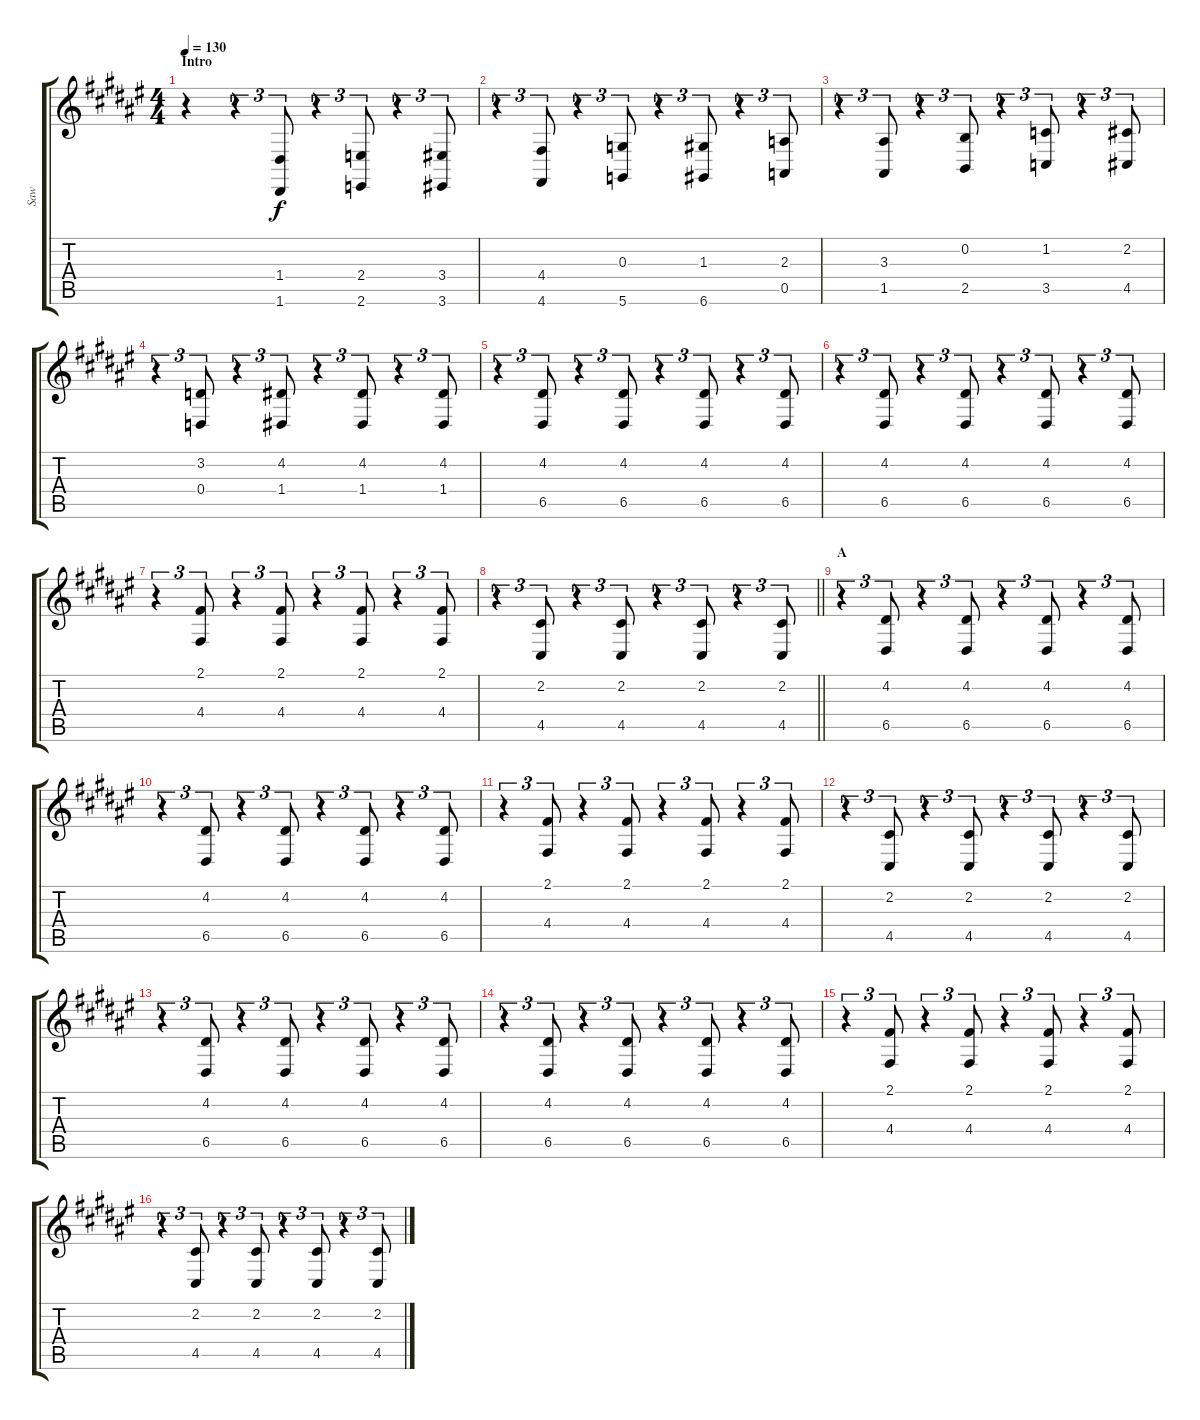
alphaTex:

\track ("Saw" "Saw") {instrument lead2sawtooth}
\staff {score tabs}
\tuning (E4 B3 G3 D3 A2 D2) {hide}
\ts (4 4)
\section ("" "Intro")
\tempo 130
\clef g2
\ks d#minor
r.4{dy f volume 1 instrument lead2sawtooth} r.4{tu (3 2) volume 8} (1.4 1.6).8{tu (3 2)} r.4{tu (3 2)} (2.4 2.6).8{tu (3 2)} r.4{tu (3 2)} (3.4 3.6).8{tu (3 2)} |
r.4{tu (3 2)} (4.4 4.6).8{tu (3 2)} r.4{tu (3 2)} (0.3 5.6).8{tu (3 2)} r.4{tu (3 2)} (1.3 6.6).8{tu (3 2)} r.4{tu (3 2)} (2.3 0.5).8{tu (3 2)} |
r.4{tu (3 2)} (3.3 1.5).8{tu (3 2)} r.4{tu (3 2)} (0.2 2.5).8{tu (3 2)} r.4{tu (3 2)} (1.2 3.5).8{tu (3 2)} r.4{tu (3 2)} (2.2 4.5).8{tu (3 2)} |
r.4{tu (3 2)} (3.2 0.4).8{tu (3 2)} r.4{tu (3 2)} (4.2 1.4).8{tu (3 2)} r.4{tu (3 2)} (4.2 1.4).8{tu (3 2)} r.4{tu (3 2)} (4.2 1.4).8{tu (3 2)} |
r.4{tu (3 2) volume 12} (4.2 6.5).8{tu (3 2)} r.4{tu (3 2)} (4.2 6.5).8{tu (3 2)} r.4{tu (3 2)} (4.2 6.5).8{tu (3 2)} r.4{tu (3 2)} (4.2 6.5).8{tu (3 2)} |
r.4{tu (3 2)} (4.2 6.5).8{tu (3 2)} r.4{tu (3 2)} (4.2 6.5).8{tu (3 2)} r.4{tu (3 2)} (4.2 6.5).8{tu (3 2)} r.4{tu (3 2)} (4.2 6.5).8{tu (3 2)} |
r.4{tu (3 2)} (2.1 4.4).8{tu (3 2)} r.4{tu (3 2)} (2.1 4.4).8{tu (3 2)} r.4{tu (3 2)} (2.1 4.4).8{tu (3 2)} r.4{tu (3 2)} (2.1 4.4).8{tu (3 2)} |
\barLineRight lightlight
r.4{tu (3 2)} (2.2 4.5).8{tu (3 2)} r.4{tu (3 2)} (2.2 4.5).8{tu (3 2)} r.4{tu (3 2)} (2.2 4.5).8{tu (3 2)} r.4{tu (3 2)} (2.2 4.5).8{tu (3 2)} |
\section ("" "A")
r.4{tu (3 2) volume 10} (4.2 6.5).8{tu (3 2)} r.4{tu (3 2)} (4.2 6.5).8{tu (3 2)} r.4{tu (3 2)} (4.2 6.5).8{tu (3 2)} r.4{tu (3 2)} (4.2 6.5).8{tu (3 2)} |
r.4{tu (3 2)} (4.2 6.5).8{tu (3 2)} r.4{tu (3 2)} (4.2 6.5).8{tu (3 2)} r.4{tu (3 2)} (4.2 6.5).8{tu (3 2)} r.4{tu (3 2)} (4.2 6.5).8{tu (3 2)} |
r.4{tu (3 2)} (2.1 4.4).8{tu (3 2)} r.4{tu (3 2)} (2.1 4.4).8{tu (3 2)} r.4{tu (3 2)} (2.1 4.4).8{tu (3 2)} r.4{tu (3 2)} (2.1 4.4).8{tu (3 2)} |
r.4{tu (3 2)} (2.2 4.5).8{tu (3 2)} r.4{tu (3 2)} (2.2 4.5).8{tu (3 2)} r.4{tu (3 2)} (2.2 4.5).8{tu (3 2)} r.4{tu (3 2)} (2.2 4.5).8{tu (3 2)} |
r.4{tu (3 2)} (4.2 6.5).8{tu (3 2)} r.4{tu (3 2)} (4.2 6.5).8{tu (3 2)} r.4{tu (3 2)} (4.2 6.5).8{tu (3 2)} r.4{tu (3 2)} (4.2 6.5).8{tu (3 2)} |
r.4{tu (3 2)} (4.2 6.5).8{tu (3 2)} r.4{tu (3 2)} (4.2 6.5).8{tu (3 2)} r.4{tu (3 2)} (4.2 6.5).8{tu (3 2)} r.4{tu (3 2)} (4.2 6.5).8{tu (3 2)} |
r.4{tu (3 2)} (2.1 4.4).8{tu (3 2)} r.4{tu (3 2)} (2.1 4.4).8{tu (3 2)} r.4{tu (3 2)} (2.1 4.4).8{tu (3 2)} r.4{tu (3 2)} (2.1 4.4).8{tu (3 2)} |
r.4{tu (3 2)} (2.2 4.5).8{tu (3 2)} r.4{tu (3 2)} (2.2 4.5).8{tu (3 2)} r.4{tu (3 2)} (2.2 4.5).8{tu (3 2)} r.4{tu (3 2)} (2.2 4.5).8{tu (3 2)}
